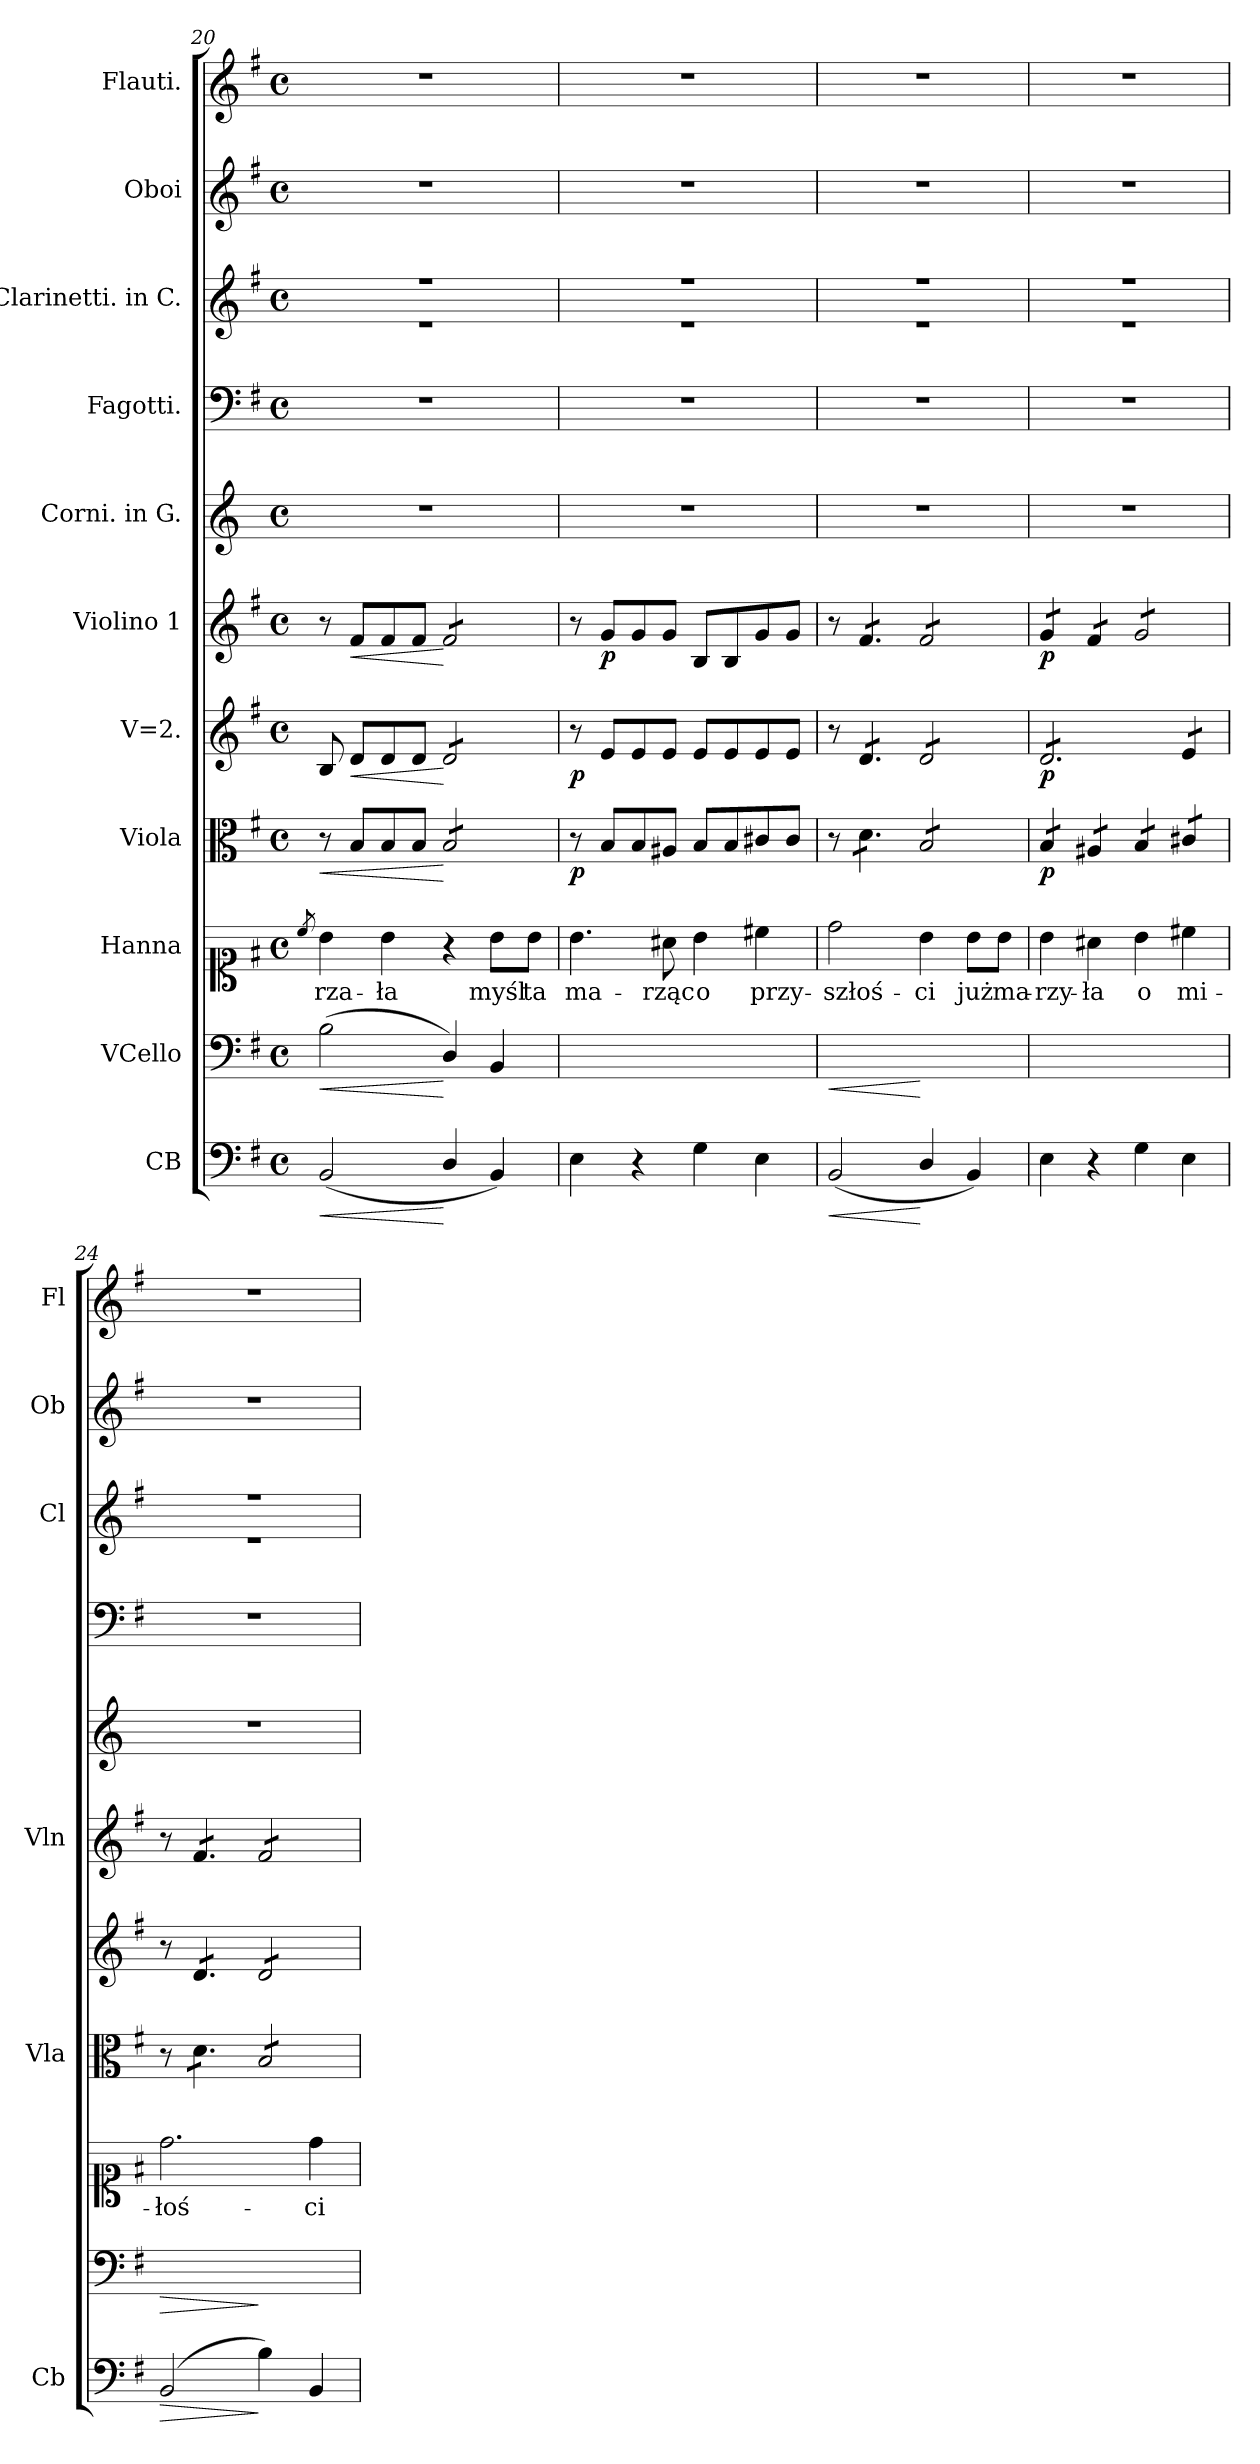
**kern	**dynam	**kern	**dynam	**kern	**text	**kern	**dynam	**kern	**dynam	**kern	**dynam	**kern	**kern	**kern	**kern	**kern
*part11	*part11	*part10	*part10	*part9	*part9	*part8	*part8	*part7	*part7	*part6	*part6	*part5	*part4	*part3	*part2	*part1
*staff11	*staff11	*staff10	*staff10	*staff9	*staff9	*staff8	*staff8	*staff7	*staff7	*staff6	*staff6	*staff5	*staff4	*staff3	*staff2	*staff1
*I"CB	*	*I"VCello	*	*I"Hanna	*	*I"Viola	*	*I"V=2.	*	*I"Violino 1	*	*I"Corni. in G.	*I"Fagotti.	*I"Clarinetti. in C.	*I"Oboi	*I"Flauti.
*I'Cb	*	*	*	*	*	*I'Vla	*	*	*	*I'Vln	*	*	*	*I'Cl	*I'Ob	*I'Fl
*clefF4	*	*clefF4	*	*clefC1	*	*clefC3	*	*clefG2	*	*clefG2	*	*clefG2	*clefF4	*clefG2	*clefG2	*clefG2
*ITrd8c12	*	*	*	*	*	*	*	*	*	*	*	*ITrd3c5	*	*	*	*
*k[f#]	*	*k[f#]	*	*k[f#]	*	*k[f#]	*	*k[f#]	*	*k[f#]	*	*k[f#]	*k[f#]	*k[f#]	*k[f#]	*k[f#]
*M4/4	*	*M4/4	*	*M4/4	*	*M4/4	*	*M4/4	*	*M4/4	*	*M4/4	*M4/4	*M4/4	*M4/4	*M4/4
*met(c)	*	*met(c)	*	*met(c)	*	*met(c)	*	*met(c)	*	*met(c)	*	*met(c)	*met(c)	*met(c)	*met(c)	*met(c)
=20	=20	=20	=20	=20	=20	=20	=20	=20	=20	=20	=20	=20	=20	=20	=20	=20
.	.	.	.	8qcc/	.	.	.	.	.	.	.	.	.	.	.	.
!	!LO:HP:b	!	!LO:HP:b	!	!	!	!LO:HP:b	!	!	!	!	!	!	!	!	!
*	*	*	*	*	*	*	*	*	*	*	*	*	*	*^	*	*
(2BBB/	<	(2B\	<	4b\	-rza-	8r	<	8B/	.	8r	.	1r	1r	1r	1r	1r	1r
!	!	!	!	!	!	!	!	!	!LO:HP:b	!	!LO:HP:b	!	!	!	!	!	!
.	.	.	.	.	.	8B/L	.	8d/L	<	8f#/L	<	.	.	.	.	.	.
.	.	.	.	4b\	-ła	8B/	.	8d/	.	8f#/	.	.	.	.	.	.	.
.	.	.	.	.	.	8B/J	.	8d/J	.	8f#/J	.	.	.	.	.	.	.
*	*	*	*	*	*	*tremolo	*	*	*	*	*	*	*	*	*	*	*
*	*	*	*	*	*	*	*	*tremolo	*	*	*	*	*	*	*	*	*
*	*	*	*	*	*	*	*	*	*	*tremolo	*	*	*	*	*	*	*
4DD/	[	4D/)	[	4r	.	8B/L	[	8d/L	[	8f#/L	[	.	.	.	.	.	.
.	.	.	.	.	.	8B/	.	8d/	.	8f#/	.	.	.	.	.	.	.
4BBB/)	.	4BB/	.	8b\L	myśl	8B/	.	8d/	.	8f#/	.	.	.	.	.	.	.
.	.	.	.	8b\J	ta	8B/J	.	8d/J	.	8f#/J	.	.	.	.	.	.	.
*	*	*	*	*	*	*	*	*	*	*Xtremolo	*	*	*	*	*	*	*
*	*	*	*	*	*	*	*	*Xtremolo	*	*	*	*	*	*	*	*	*
*	*	*	*	*	*	*Xtremolo	*	*	*	*	*	*	*	*	*	*	*
=21	=21	=21	=21	=21	=21	=21	=21	=21	=21	=21	=21	=21	=21	=21	=21	=21	=21
4EE\	.	4E\yy	.	4.b\	ma-	8r	p	8r	p	8r	.	1r	1r	1r	1r	1r	1r
.	.	.	.	.	.	8B/L	.	8e/L	.	8g/L	p	.	.	.	.	.	.
4r	.	4ryy	.	.	.	8B/	.	8e/	.	8g/	.	.	.	.	.	.	.
.	.	.	.	8a#X\	-rząc	8A#X/J	.	8e/J	.	8g/J	.	.	.	.	.	.	.
4GG\	.	4G\yy	.	4b\	o	8B/L	.	8e/L	.	8B/L	.	.	.	.	.	.	.
.	.	.	.	.	.	8B/	.	8e/	.	8B/	.	.	.	.	.	.	.
4EE\	.	4E\yy	.	4cc#X\	przy-	8c#X/	.	8e/	.	8g/	.	.	.	.	.	.	.
.	.	.	.	.	.	8c#/J	.	8e/J	.	8g/J	.	.	.	.	.	.	.
=22	=22	=22	=22	=22	=22	=22	=22	=22	=22	=22	=22	=22	=22	=22	=22	=22	=22
!	!LO:HP:b	!	!LO:HP:b	!	!	!	!	!	!	!	!	!	!	!	!	!	!
(2BBB/	<	2BB/yy	<	2dd\	-szłoś-	8r	.	8r	.	8r	.	1r	1r	1r	1r	1r	1r
*	*	*	*	*	*	*tremolo	*	*	*	*	*	*	*	*	*	*	*
*	*	*	*	*	*	*	*	*tremolo	*	*	*	*	*	*	*	*	*
*	*	*	*	*	*	*	*	*	*	*tremolo	*	*	*	*	*	*	*
.	.	.	.	.	.	8d\L	.	8d/L	.	8f#/L	.	.	.	.	.	.	.
.	.	.	.	.	.	8d\	.	8d/	.	8f#/	.	.	.	.	.	.	.
.	.	.	.	.	.	8d\J	.	8d/J	.	8f#/J	.	.	.	.	.	.	.
4DD/	[	4D/yy	[	4b\	-ci	8B/L	.	8d/L	.	8f#/L	.	.	.	.	.	.	.
.	.	.	.	.	.	8B/	.	8d/	.	8f#/	.	.	.	.	.	.	.
4BBB/)	.	4BB/yy	.	8b\L	już	8B/	.	8d/	.	8f#/	.	.	.	.	.	.	.
.	.	.	.	8b\J	ma-	8B/J	.	8d/J	.	8f#/J	.	.	.	.	.	.	.
=23	=23	=23	=23	=23	=23	=23	=23	=23	=23	=23	=23	=23	=23	=23	=23	=23	=23
4EE\	.	4E\yy	.	4b\	-rzy-	8B/L	p	8d/L	p	8g/L	p	1r	1r	1r	1r	1r	1r
.	.	.	.	.	.	8B/J	.	8d/	.	8g/J	.	.	.	.	.	.	.
4r	.	4ryy	.	4a#X\	-ła	8A#X/L	.	8d/	.	8f#/L	.	.	.	.	.	.	.
.	.	.	.	.	.	8A#X/J	.	8d/	.	8f#/J	.	.	.	.	.	.	.
4GG\	.	4G\yy	.	4b\	o	8B/L	.	8d/	.	8g/L	.	.	.	.	.	.	.
.	.	.	.	.	.	8B/J	.	8d/J	.	8g/	.	.	.	.	.	.	.
4EE\	.	4E\yy	.	4cc#X\	mi-	8c#X/L	.	8e/L	.	8g/	.	.	.	.	.	.	.
.	.	.	.	.	.	8c#X/J	.	8e/J	.	8g/J	.	.	.	.	.	.	.
=24	=24	=24	=24	=24	=24	=24	=24	=24	=24	=24	=24	=24	=24	=24	=24	=24	=24
!	!LO:HP:b	!	!LO:HP:b	!	!	!	!	!	!	!	!	!	!	!	!	!	!
(2BBB/	>	2BB/yy	>	2.dd\	-łoś-	8r	.	8r	.	8r	.	1r	1r	1r	1r	1r	1r
.	.	.	.	.	.	8d\L	.	8d/L	.	8f#/L	.	.	.	.	.	.	.
.	.	.	.	.	.	8d\	.	8d/	.	8f#/	.	.	.	.	.	.	.
.	.	.	.	.	.	8d\J	.	8d/J	.	8f#/J	.	.	.	.	.	.	.
4BB\)	]	4B\yy	]	.	.	8B/L	.	8d/L	.	8f#/L	.	.	.	.	.	.	.
.	.	.	.	.	.	8B/	.	8d/	.	8f#/	.	.	.	.	.	.	.
4BBB/	.	4BB/yy	.	4dd\	-ci	8B/	.	8d/	.	8f#/	.	.	.	.	.	.	.
.	.	.	.	.	.	8B/J	.	8d/J	.	8f#/J	.	.	.	.	.	.	.
*	*	*	*	*	*	*	*	*	*	*Xtremolo	*	*	*	*	*	*	*
*	*	*	*	*	*	*	*	*Xtremolo	*	*	*	*	*	*	*	*	*
*	*	*	*	*	*	*Xtremolo	*	*	*	*	*	*	*	*	*	*	*
*	*	*	*	*	*	*	*	*	*	*	*	*	*	*v	*v	*	*
=	=	=	=	=	=	=	=	=	=	=	=	=	=	=	=	=
*-	*-	*-	*-	*-	*-	*-	*-	*-	*-	*-	*-	*-	*-	*-	*-	*-
